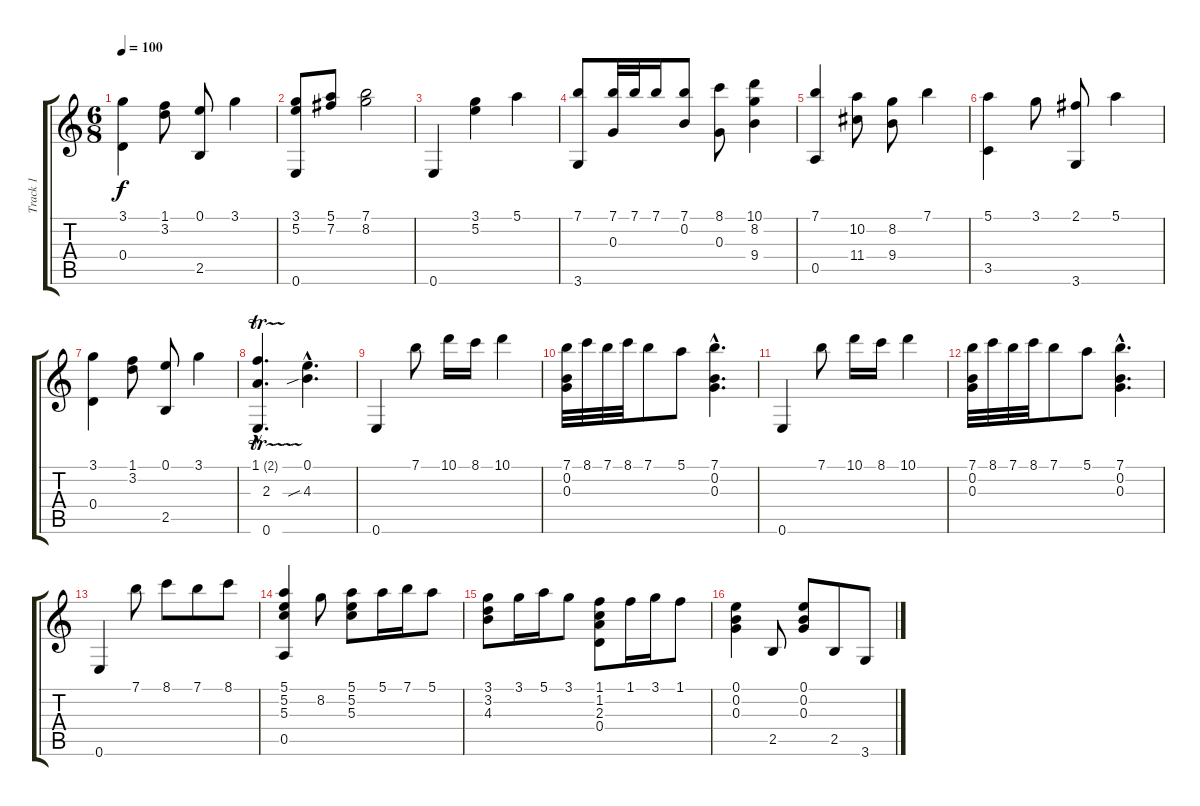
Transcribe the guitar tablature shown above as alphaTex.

\track ("Track 1" "Track 1") {instrument acousticguitarnylon}
\staff {score tabs}
\tuning (E4 B3 G3 D3 A2 E2) {hide}
\ts (6 8)
\tempo 100
\clef g2
\ks c
(3.1 0.4).4{dy f} (1.1 3.2).8 (0.1 2.5).8 3.1.4 |
(3.1 5.2 0.6).8 (5.1 7.2).8 (7.1 8.2).2 |
0.6.4 (3.1 5.2).4 5.1.4 |
(7.1 3.6).8 (7.1 0.3).32 7.1.32 7.1.16 (7.1 0.2).8 (8.1 0.3).8 (10.1 8.2 9.4).4 |
(7.1 0.5).4 (10.2 11.4).8 (8.2 9.4).8 7.1.4 |
(5.1 3.5).4 3.1.8 (2.1 3.6).8 5.1.4 |
(3.1 0.4).4 (1.1 3.2).8 (0.1 2.5).8 3.1.4 |
(1.1{tr (2 16) hac} 2.3{hac} 0.6{hac}).4{d} (0.1{hac} 4.3{sib hac}).4{d} |
0.6.4 7.1.8 10.1.16 8.1.16 10.1.4 |
(7.1 0.2 0.3).32 8.1.32 7.1.32 8.1.32 7.1.8 5.1.8 (7.1{hac} 0.2{hac} 0.3{hac}).4{d} |
0.6.4 7.1.8 10.1.16 8.1.16 10.1.4 |
(7.1 0.2 0.3).32 8.1.32 7.1.32 8.1.32 7.1.8 5.1.8 (7.1{hac} 0.2{hac} 0.3{hac}).4{d} |
0.6.4 7.1.8 8.1.8 7.1.8 8.1.8 |
(5.1 5.2 5.3 0.5).4 8.2.8 (5.1 5.2 5.3).8 5.1.16 7.1.16 5.1.8 |
(3.1 3.2 4.3).8 3.1.16 5.1.16 3.1.8 (1.1 1.2 2.3 0.4).8 1.1.16 3.1.16 1.1.8 |
(0.1 0.2 0.3).4 2.5.8 (0.1 0.2 0.3).8 2.5.8 3.6.8
